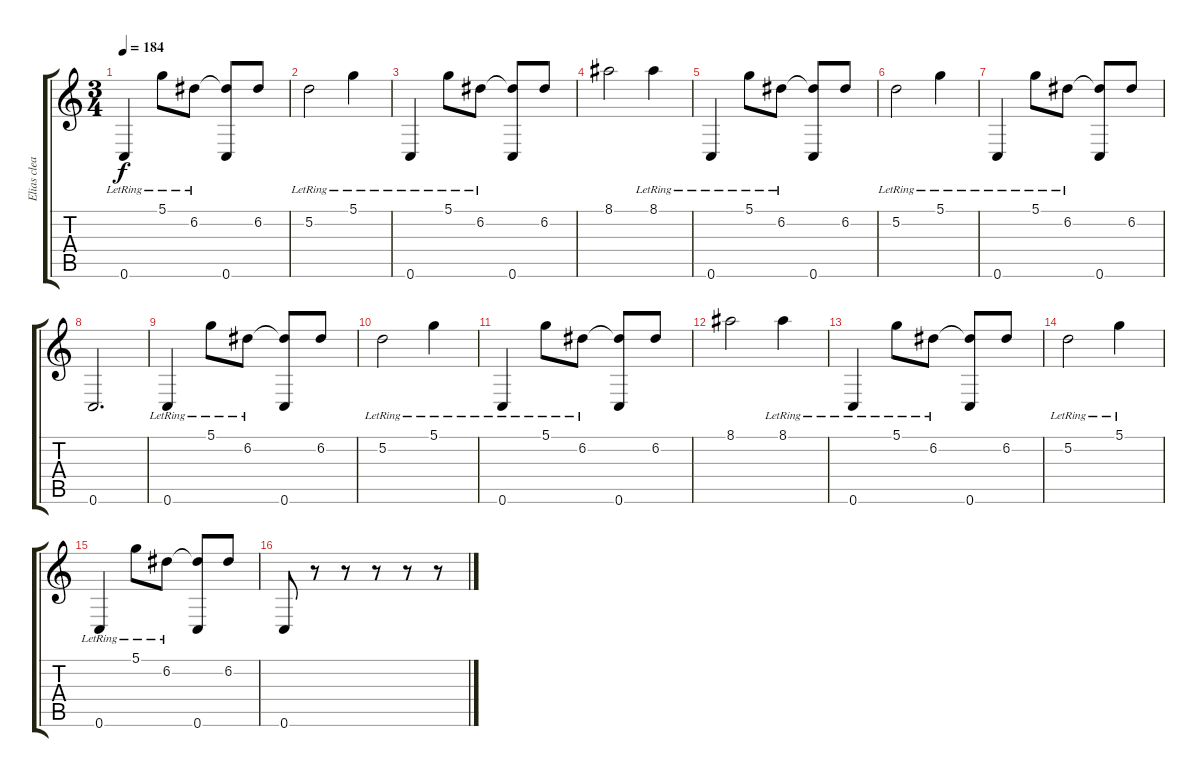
\track ("Elias clean" "Elias clea") {instrument electricguitarclean}
\staff {score tabs}
\tuning (D4 A3 F3 C3 G2 C2) {hide}
\ts (3 4)
\tempo 184
\clef g2
\ks c
0.6{lr}.4{dy f} 5.1{lr}.8 6.2{lr}.8 (6.2{t} 0.6).8 6.2.8 |
5.2{lr}.2 5.1{lr}.4 |
0.6{lr}.4 5.1{lr}.8 6.2{lr}.8 (6.2{t} 0.6).8 6.2.8 |
8.1.2 8.1{lr}.4 |
0.6{lr}.4 5.1{lr}.8 6.2{lr}.8 (6.2{t} 0.6).8 6.2.8 |
5.2{lr}.2 5.1{lr}.4 |
0.6{lr}.4 5.1{lr}.8 6.2{lr}.8 (6.2{t} 0.6).8 6.2.8 |
0.6.2{d} |
0.6{lr}.4 5.1{lr}.8 6.2{lr}.8 (6.2{t} 0.6).8 6.2.8 |
5.2{lr}.2 5.1{lr}.4 |
0.6{lr}.4 5.1{lr}.8 6.2{lr}.8 (6.2{t} 0.6).8 6.2.8 |
8.1.2 8.1{lr}.4 |
0.6{lr}.4 5.1{lr}.8 6.2{lr}.8 (6.2{t} 0.6).8 6.2.8 |
5.2{lr}.2 5.1{lr}.4 |
0.6{lr}.4 5.1{lr}.8 6.2{lr}.8 (6.2{t} 0.6).8 6.2.8 |
0.6.8 r.8 r.8 r.8 r.8 r.8
